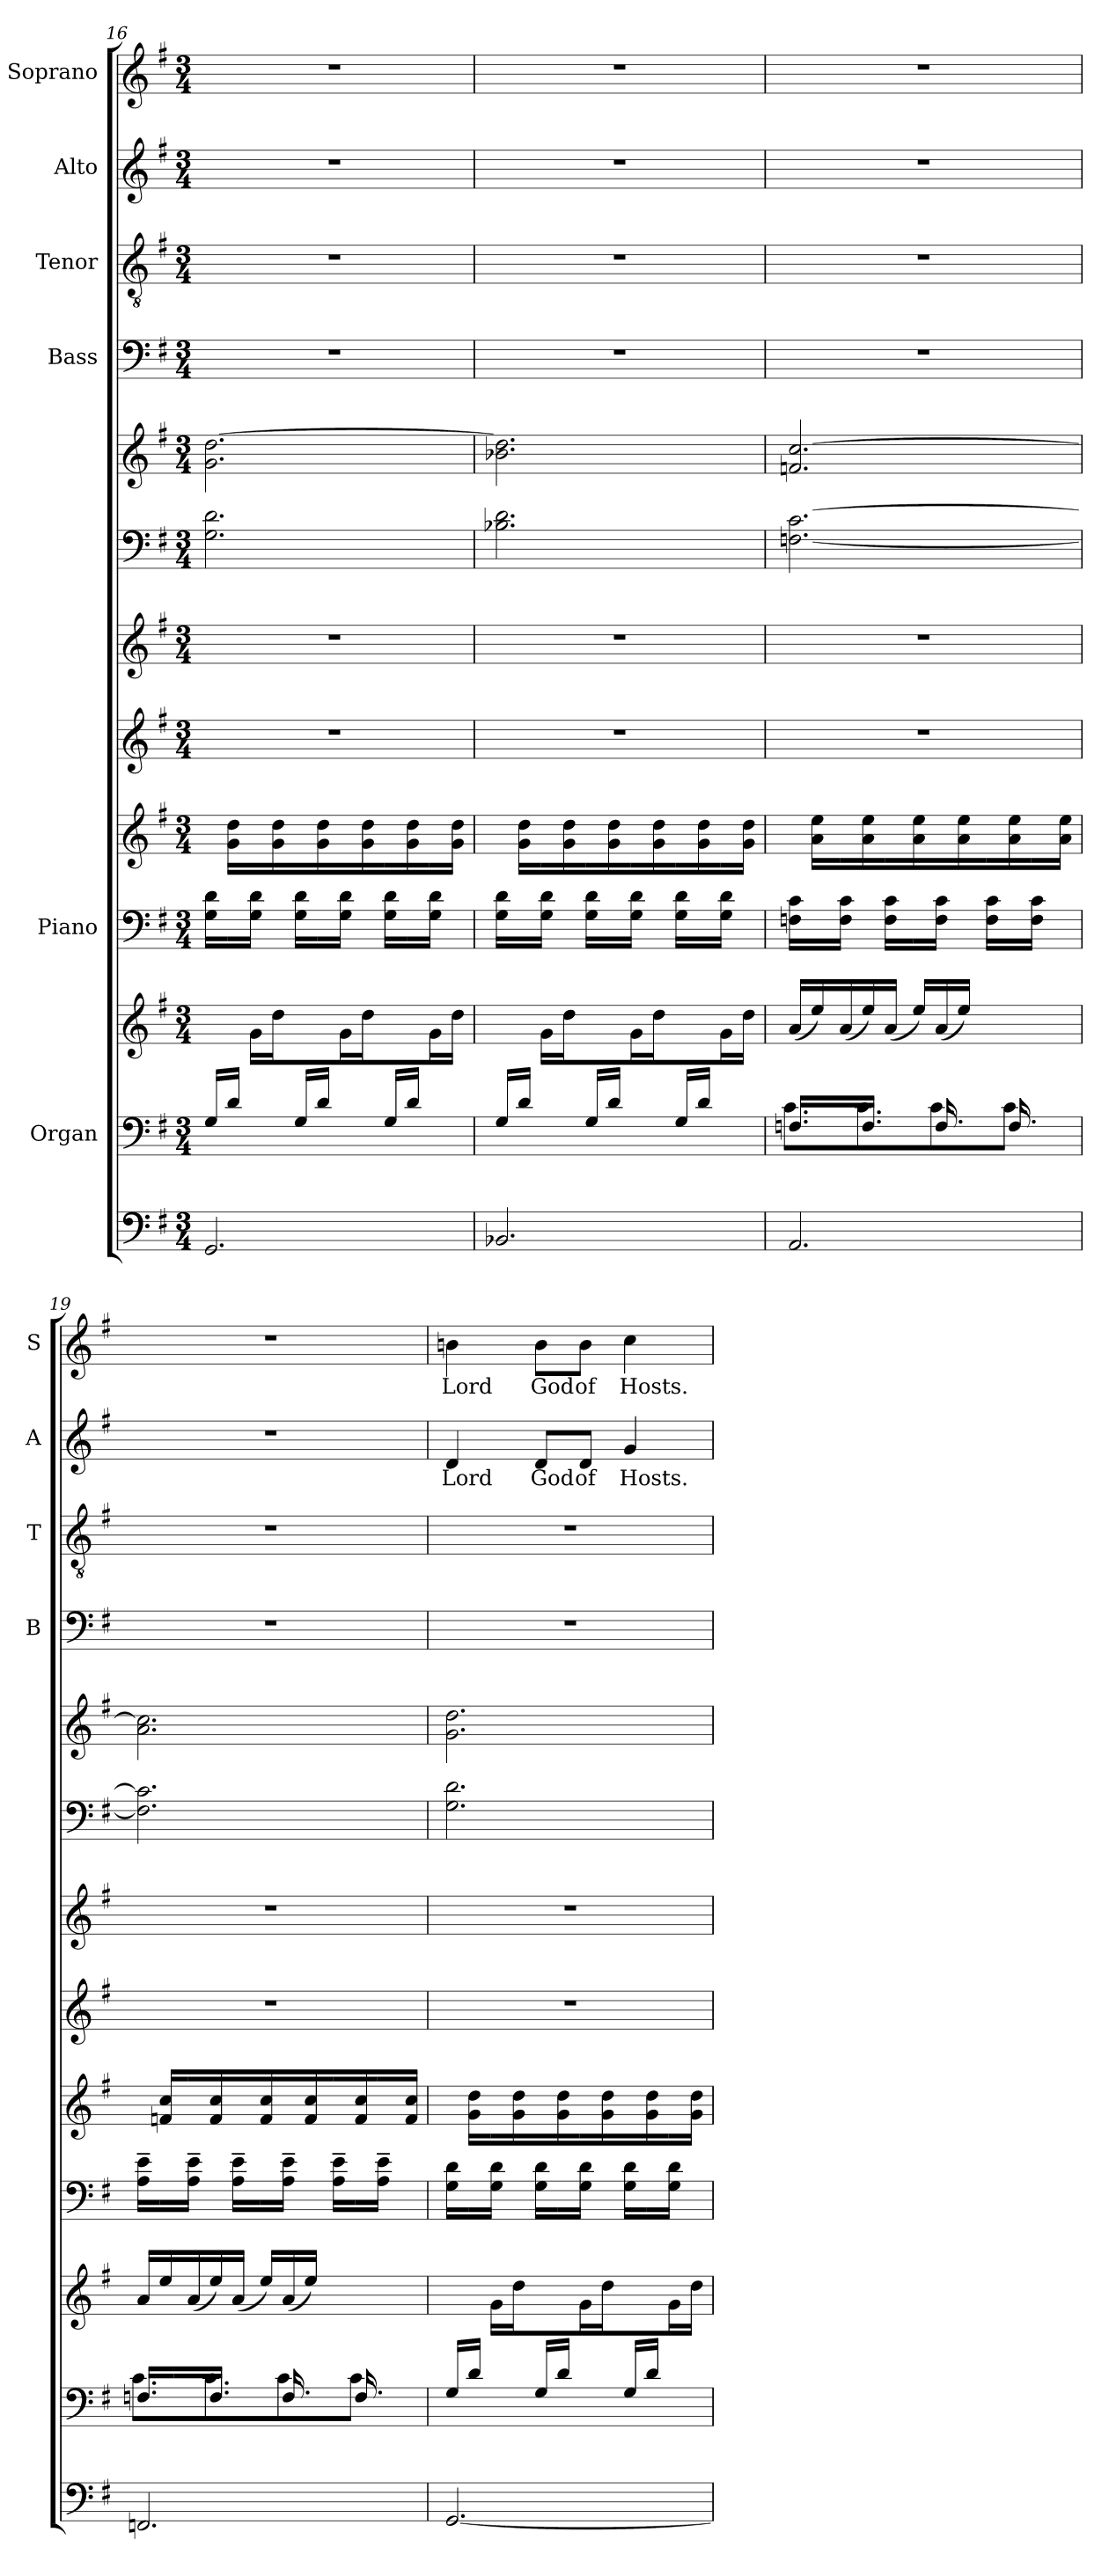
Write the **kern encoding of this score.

**kern	**kern	**kern	**kern	**kern	**kern	**kern	**kern	**kern	**kern	**kern	**kern	**text	**kern	**text
*part10	*part9	*part9	*part8	*part8	*part7	*part6	*part5	*part5	*part4	*part3	*part2	*part2	*part1	*part1
*staff13	*staff12	*staff11	*staff10	*staff9	*staff8	*staff7	*staff6	*staff5	*staff4	*staff3	*staff2	*staff2	*staff1	*staff1
*	*I"Organ	*	*I"Piano	*	*	*	*	*	*I"Bass	*I"Tenor	*I"Alto	*	*I"Soprano	*
*	*	*	*	*	*	*	*	*	*I'B	*I'T	*I'A	*	*I'S	*
*clefF4	*clefF4	*clefG2	*clefF4	*clefG2	*clefG2	*clefG2	*clefF4	*clefG2	*clefF4	*clefGv2	*clefG2	*	*clefG2	*
*k[f#]	*k[f#]	*k[f#]	*k[f#]	*k[f#]	*k[f#]	*k[f#]	*k[f#]	*k[f#]	*k[f#]	*k[f#]	*k[f#]	*	*k[f#]	*
*G:	*G:	*G:	*G:	*G:	*G:	*G:	*G:	*G:	*G:	*G:	*G:	*	*G:	*
*M3/4	*M3/4	*M3/4	*M3/4	*M3/4	*M3/4	*M3/4	*M3/4	*M3/4	*M3/4	*M3/4	*M3/4	*	*M3/4	*
=16	=16	=16	=16	=16	=16	=16	=16	=16	=16	=16	=16	=16	=16	=16
2.GG/	16G/LL	8ryy	16G\ 16d\LL	16ryy	2.r	2.r	2.G\ 2.d\	2.g\ [>2.dd\	2.r	2.r	2.r	.	2.r	.
.	16d/JJ	.	16ryy	16g\ 16dd\LL	.	.	.	.	.	.	.	.	.	.
.	8ryy	16g\LL	16G\ 16d\JJ	16ryy	.	.	.	.	.	.	.	.	.	.
.	.	16dd\	16ryy	16g\ 16dd\	.	.	.	.	.	.	.	.	.	.
.	16G/LL	8ryy	16G\ 16d\LL	16ryy	.	.	.	.	.	.	.	.	.	.
.	16d/JJ	.	16ryy	16g\ 16dd\	.	.	.	.	.	.	.	.	.	.
.	8ryy	16g\	16G\ 16d\JJ	16ryy	.	.	.	.	.	.	.	.	.	.
.	.	16dd\	16ryy	16g\ 16dd\	.	.	.	.	.	.	.	.	.	.
.	16G/LL	8ryy	16G\ 16d\LL	16ryy	.	.	.	.	.	.	.	.	.	.
.	16d/JJ	.	16ryy	16g\ 16dd\	.	.	.	.	.	.	.	.	.	.
.	8ryy	16g\	16G\ 16d\JJ	16ryy	.	.	.	.	.	.	.	.	.	.
.	.	16dd\JJ	16ryy	16g\ 16dd\JJ	.	.	.	.	.	.	.	.	.	.
=17	=17	=17	=17	=17	=17	=17	=17	=17	=17	=17	=17	=17	=17	=17
2.BB-X/	16G/LL	8ryy	16G\ 16d\LL	16ryy	2.r	2.r	2.B-X\ 2.d\	2.b-X\ 2.dd\]	2.r	2.r	2.r	.	2.r	.
.	16d/JJ	.	16ryy	16g\ 16dd\LL	.	.	.	.	.	.	.	.	.	.
.	8ryy	16g\LL	16G\ 16d\JJ	16ryy	.	.	.	.	.	.	.	.	.	.
.	.	16dd\	16ryy	16g\ 16dd\	.	.	.	.	.	.	.	.	.	.
.	16G/LL	8ryy	16G\ 16d\LL	16ryy	.	.	.	.	.	.	.	.	.	.
.	16d/JJ	.	16ryy	16g\ 16dd\	.	.	.	.	.	.	.	.	.	.
.	8ryy	16g\	16G\ 16d\JJ	16ryy	.	.	.	.	.	.	.	.	.	.
.	.	16dd\	16ryy	16g\ 16dd\	.	.	.	.	.	.	.	.	.	.
.	16G/LL	8ryy	16G\ 16d\LL	16ryy	.	.	.	.	.	.	.	.	.	.
.	16d/JJ	.	16ryy	16g\ 16dd\	.	.	.	.	.	.	.	.	.	.
.	8ryy	16g\	16G\ 16d\JJ	16ryy	.	.	.	.	.	.	.	.	.	.
.	.	16dd\JJ	16ryy	16g\ 16dd\JJ	.	.	.	.	.	.	.	.	.	.
!!LO:PB:g=z
=18	=18	=18	=18	=18	=18	=18	=18	=18	=18	=18	=18	=18	=18	=18
*	*^	*	*	*	*	*	*	*	*	*	*	*	*	*
2.AA/	16.Fn/LL	8.c\L	(>16a/LL	16Fn\ 16c\LL	16ryy	2.r	2.r	[<2.Fn\ [>2.c\	2.fn/ [>2.cc/	2.r	2.r	2.r	.	2.r	.
.	.	.	16ee/)	16ryy	16a\ 16ee\LL	.	.	.	.	.	.	.	.	.	.
.	16.ryy	.	.	.	.	.	.	.	.	.	.	.	.	.	.
.	.	.	(>16a/	16F\ 16c\JJ	16ryy	.	.	.	.	.	.	.	.	.	.
.	16.F/JJ	8.c\	16ee/)	16ryy	16a\ 16ee\	.	.	.	.	.	.	.	.	.	.
.	.	.	(16a/JJ	16F\ 16c\LL	16ryy	.	.	.	.	.	.	.	.	.	.
.	16.ryy	.	.	.	.	.	.	.	.	.	.	.	.	.	.
.	.	.	16ee/LL)	16ryy	16a\ 16ee\	.	.	.	.	.	.	.	.	.	.
.	16.F/	8.c\	(>16a/	16F\ 16c\JJ	16ryy	.	.	.	.	.	.	.	.	.	.
.	.	.	16ee/JJ)	16ryy	16a\ 16ee\	.	.	.	.	.	.	.	.	.	.
.	16.ryy	.	.	.	.	.	.	.	.	.	.	.	.	.	.
.	.	.	4ryy	16F\ 16c\LL	16ryy	.	.	.	.	.	.	.	.	.	.
.	16.F/	8.c\J	.	16ryy	16a\ 16ee\	.	.	.	.	.	.	.	.	.	.
.	.	.	.	16F\ 16c\JJ	16ryy	.	.	.	.	.	.	.	.	.	.
.	16.ryy	.	.	.	.	.	.	.	.	.	.	.	.	.	.
.	.	.	.	16ryy	16a\ 16ee\JJ	.	.	.	.	.	.	.	.	.	.
=19	=19	=19	=19	=19	=19	=19	=19	=19	=19	=19	=19	=19	=19	=19	=19
2.FFn/	16.Fn/LL	8.c\L	16a/LL	16A\~> 16e\~>LL	16ryy	2.r	2.r	2.F\] 2.c\]	2.a\ 2.cc\]	2.r	2.r	2.r	.	2.r	.
.	.	.	16ee/	16ryy	16fn/ 16cc/LL	.	.	.	.	.	.	.	.	.	.
.	16.ryy	.	.	.	.	.	.	.	.	.	.	.	.	.	.
.	.	.	(>16a/	16A\~> 16e\~>JJ	16ryy	.	.	.	.	.	.	.	.	.	.
.	16.F/JJ	8.c\	16ee/)	16ryy	16f/ 16cc/	.	.	.	.	.	.	.	.	.	.
.	.	.	(16a/JJ	16A\~> 16e\~>LL	16ryy	.	.	.	.	.	.	.	.	.	.
.	16.ryy	.	.	.	.	.	.	.	.	.	.	.	.	.	.
.	.	.	16ee/LL)	16ryy	16f/ 16cc/	.	.	.	.	.	.	.	.	.	.
.	16.F/	8.c\	(>16a/	16A\~> 16e\~>JJ	16ryy	.	.	.	.	.	.	.	.	.	.
.	.	.	16ee/JJ)	16ryy	16f/ 16cc/	.	.	.	.	.	.	.	.	.	.
.	16.ryy	.	.	.	.	.	.	.	.	.	.	.	.	.	.
.	.	.	4ryy	16A\~> 16e\~>LL	16ryy	.	.	.	.	.	.	.	.	.	.
.	16.F/	8.c\J	.	16ryy	16f/ 16cc/	.	.	.	.	.	.	.	.	.	.
.	.	.	.	16A\~> 16e\~>JJ	16ryy	.	.	.	.	.	.	.	.	.	.
.	16.ryy	.	.	.	.	.	.	.	.	.	.	.	.	.	.
.	.	.	.	16ryy	16f/ 16cc/JJ	.	.	.	.	.	.	.	.	.	.
*	*v	*v	*	*	*	*	*	*	*	*	*	*	*	*	*
=20	=20	=20	=20	=20	=20	=20	=20	=20	=20	=20	=20	=20	=20	=20
!	!	!	!	!	!	!	!	!	!	!	!	!LO:LY:b	!	!LO:LY:b
[<2.GG/	16G/LL	8ryy	16G\ 16d\LL	16ryy	2.r	2.r	2.G\ 2.d\	2.g\ 2.dd\	2.r	2.r	4d/	Lord	4bn\	Lord
.	16d/JJ	.	16ryy	16g\ 16dd\LL	.	.	.	.	.	.	.	.	.	.
.	8ryy	16g\LL	16G\ 16d\JJ	16ryy	.	.	.	.	.	.	.	.	.	.
.	.	16dd\	16ryy	16g\ 16dd\	.	.	.	.	.	.	.	.	.	.
!	!	!	!	!	!	!	!	!	!	!	!	!LO:LY:b	!	!LO:LY:b
.	16G/LL	8ryy	16G\ 16d\LL	16ryy	.	.	.	.	.	.	8d/L	God	8b\L	God
.	16d/JJ	.	16ryy	16g\ 16dd\	.	.	.	.	.	.	.	.	.	.
!	!	!	!	!	!	!	!	!	!	!	!	!LO:LY:b	!	!LO:LY:b
.	8ryy	16g\	16G\ 16d\JJ	16ryy	.	.	.	.	.	.	8d/J	of	8b\J	of
.	.	16dd\	16ryy	16g\ 16dd\	.	.	.	.	.	.	.	.	.	.
!	!	!	!	!	!	!	!	!	!	!	!	!LO:LY:b	!	!LO:LY:b
.	16G/LL	8ryy	16G\ 16d\LL	16ryy	.	.	.	.	.	.	4g/	Hosts.	4cc\	Hosts.
.	16d/JJ	.	16ryy	16g\ 16dd\	.	.	.	.	.	.	.	.	.	.
.	8ryy	16g\	16G\ 16d\JJ	16ryy	.	.	.	.	.	.	.	.	.	.
.	.	16dd\JJ	16ryy	16g\ 16dd\JJ	.	.	.	.	.	.	.	.	.	.
=	=	=	=	=	=	=	=	=	=	=	=	=	=	=
*-	*-	*-	*-	*-	*-	*-	*-	*-	*-	*-	*-	*-	*-	*-
